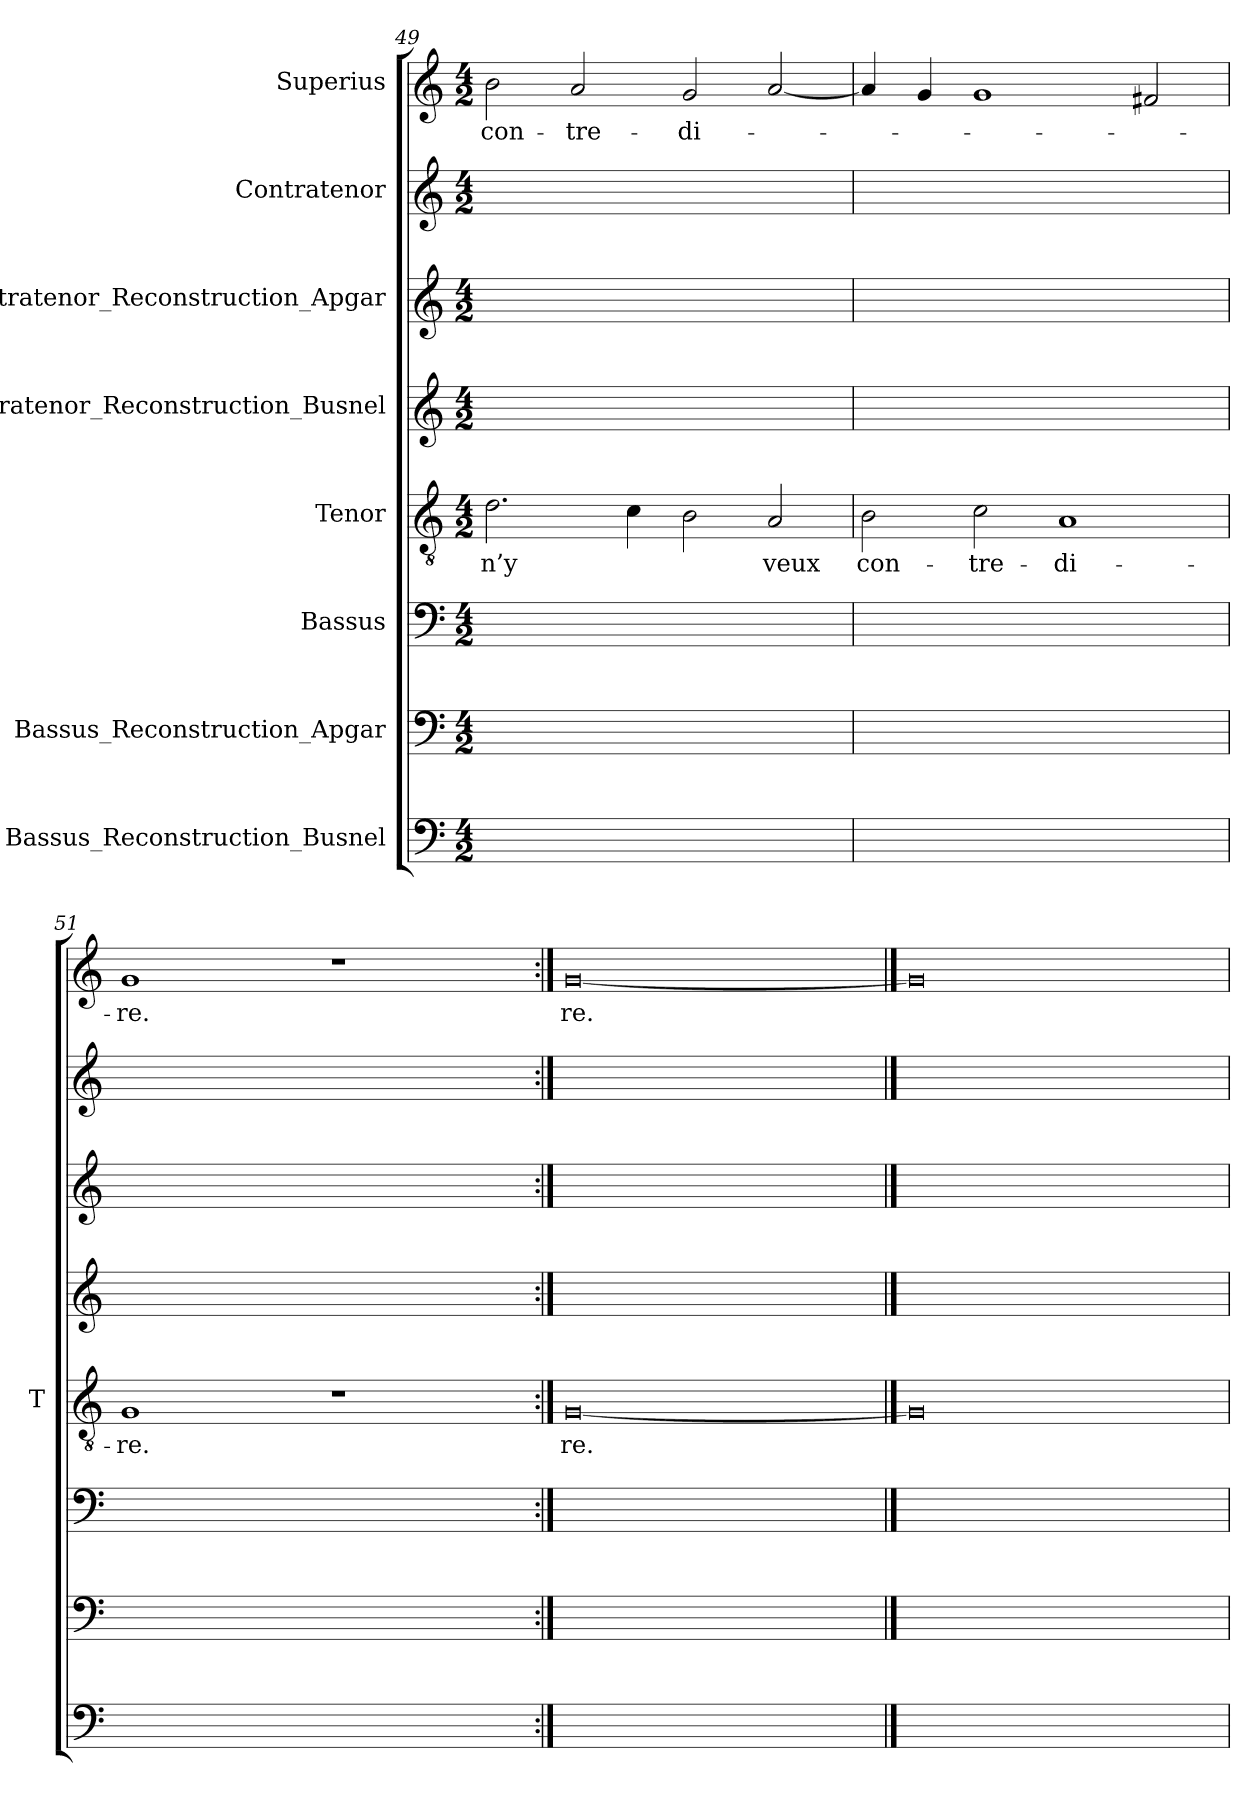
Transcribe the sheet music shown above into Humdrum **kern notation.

**kern	**kern	**kern	**kern	**text	**kern	**kern	**kern	**kern	**text
*part8	*part7	*part6	*part5	*part5	*part4	*part3	*part2	*part1	*part1
*staff8	*staff7	*staff6	*staff5	*staff5	*staff4	*staff3	*staff2	*staff1	*staff1
*I"Bassus_Reconstruction_Busnel	*I"Bassus_Reconstruction_Apgar	*I"Bassus	*I"Tenor	*	*I"Contratenor_Reconstruction_Busnel	*I"Contratenor_Reconstruction_Apgar	*I"Contratenor	*I"Superius	*
*	*	*	*I'T	*	*	*	*	*	*
*clefF4	*clefF4	*clefF4	*clefGv2	*	*clefG2	*clefG2	*clefG2	*clefG2	*
*k[]	*k[]	*k[]	*k[]	*	*k[]	*k[]	*k[]	*k[]	*
*M4/2	*M4/2	*M4/2	*M4/2	*	*M4/2	*M4/2	*M4/2	*M4/2	*
=49	=49	=49	=49	=49	=49	=49	=49	=49	=49
0ryy	0ryy	0ryy	2.d	-n’y	0ryy	0ryy	0ryy	2b	con-
.	.	.	.	.	.	.	.	2a	tre-
.	.	.	4c	.	.	.	.	.	.
.	.	.	2B	.	.	.	.	2g	di-
.	.	.	2A	-veux	.	.	.	[2a	.
=50	=50	=50	=50	=50	=50	=50	=50	=50	=50
0ryy	0ryy	0ryy	2B	con-	0ryy	0ryy	0ryy	4a]	.
.	.	.	.	.	.	.	.	4g	.
.	.	.	2c	tre-	.	.	.	1g	.
.	.	.	1A	di-	.	.	.	.	.
.	.	.	.	.	.	.	.	2f#X	.
=51	=51	=51	=51	=51	=51	=51	=51	=51	=51
0ryy	0ryy	0ryy	1G	-re.	0ryy	0ryy	0ryy	1g	-re.
.	.	.	1r	.	.	.	.	1r	.
=52:|!	=52:|!	=52:|!	=52:|!	=52:|!	=52:|!	=52:|!	=52:|!	=52:|!	=52:|!
0ryy	0ryy	0ryy	[0G	-re.	0ryy	0ryy	0ryy	[0g	-re.
==53	==53	==53	==53	==53	==53	==53	==53	==53	==53
0ryy	0ryy	0ryy	0G]	.	0ryy	0ryy	0ryy	0g]	.
=	=	=	=	=	=	=	=	=	=
*-	*-	*-	*-	*-	*-	*-	*-	*-	*-
